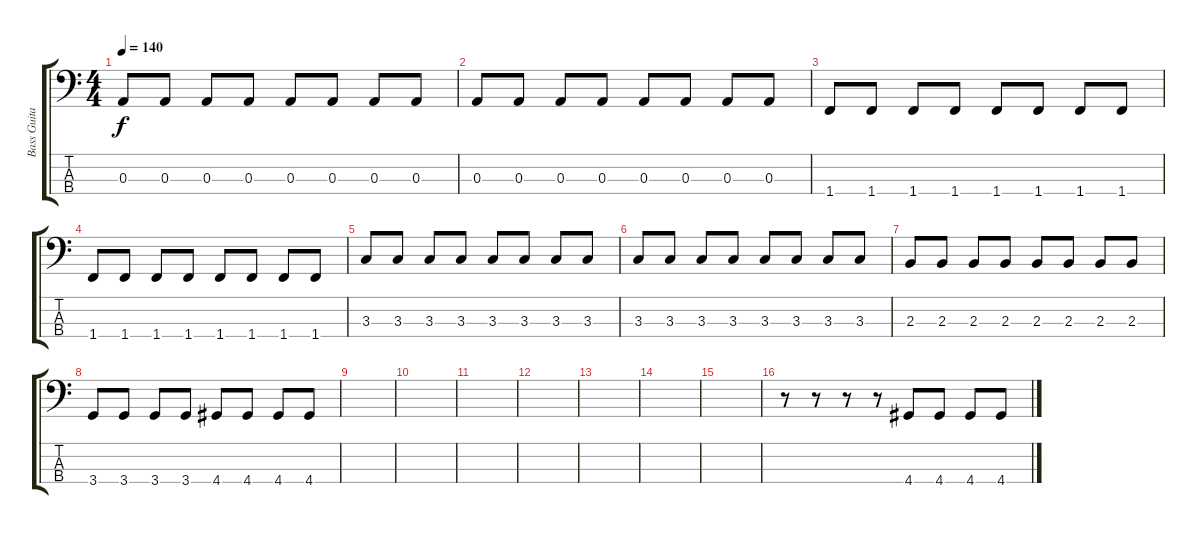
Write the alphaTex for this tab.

\track ("Bass Guitar" "Bass Guita") {instrument electricbassfinger}
\staff {score tabs}
\tuning (G2 D2 A1 E1) {hide}
\ts (4 4)
\tempo 140
\clef f4
\ks c
0.3.8{dy f} 0.3.8 0.3.8 0.3.8 0.3.8 0.3.8 0.3.8 0.3.8 |
0.3.8 0.3.8 0.3.8 0.3.8 0.3.8 0.3.8 0.3.8 0.3.8 |
1.4.8 1.4.8 1.4.8 1.4.8 1.4.8 1.4.8 1.4.8 1.4.8 |
1.4.8 1.4.8 1.4.8 1.4.8 1.4.8 1.4.8 1.4.8 1.4.8 |
3.3.8 3.3.8 3.3.8 3.3.8 3.3.8 3.3.8 3.3.8 3.3.8 |
3.3.8 3.3.8 3.3.8 3.3.8 3.3.8 3.3.8 3.3.8 3.3.8 |
2.3.8 2.3.8 2.3.8 2.3.8 2.3.8 2.3.8 2.3.8 2.3.8 |
3.4.8 3.4.8 3.4.8 3.4.8 4.4.8 4.4.8 4.4.8 4.4.8 |
|
|
|
|
|
|
|
r.8 r.8 r.8 r.8 4.4.8 4.4.8 4.4.8 4.4.8
